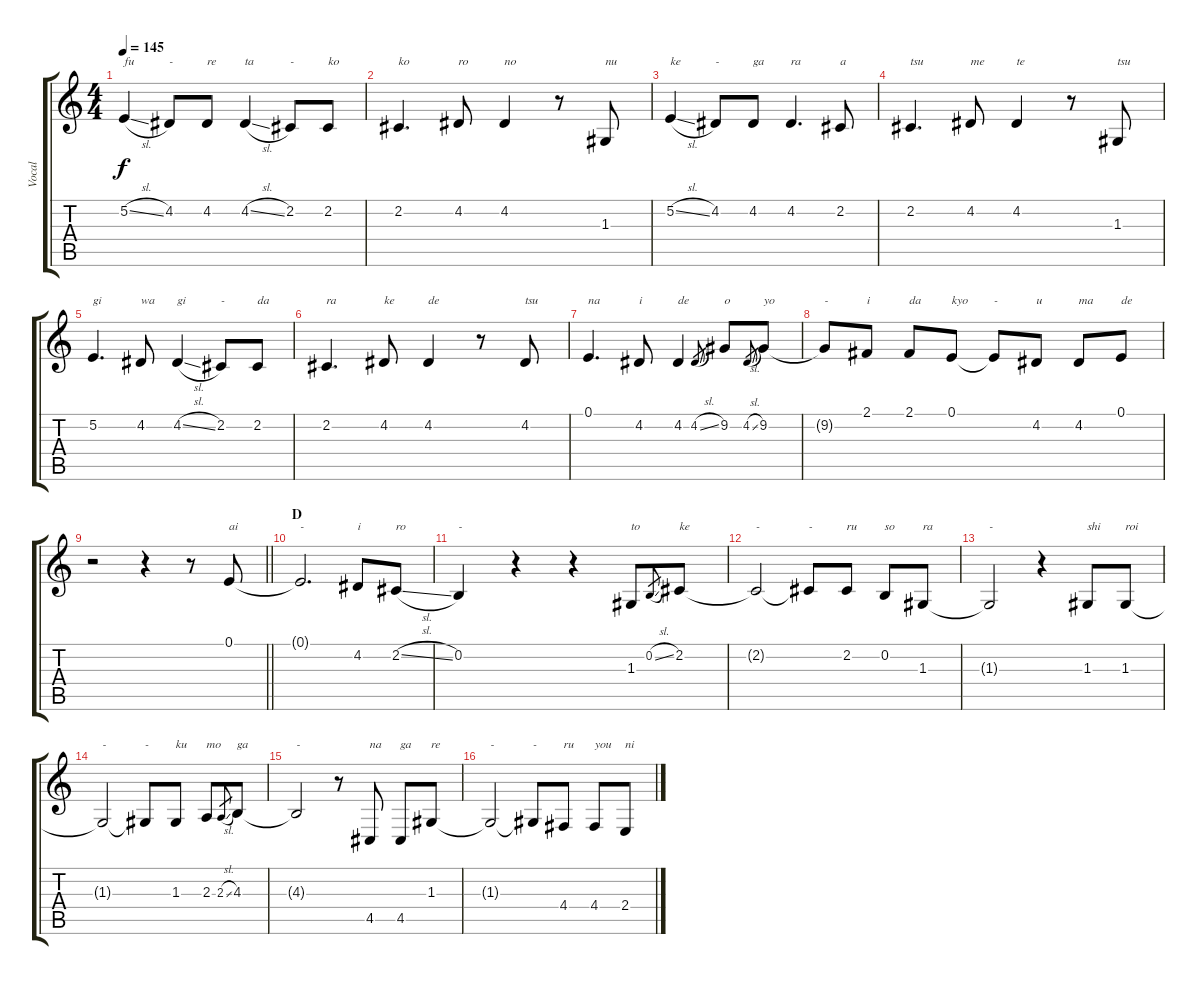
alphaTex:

\track ("Vocal" "Vocal") {instrument clarinet}
\staff {score tabs}
\tuning (E4 B3 G3 D3 A2 E2) {hide}
\ts (4 4)
\tempo 145
\clef g2
\ks c
5.2{sl}.4{txt "fu" dy f} 4.2.8{txt "-"} 4.2.8{txt "re"} 4.2{sl}.4{txt "ta"} 2.2.8{txt "-"} 2.2.8{txt "ko"} |
2.2.4{d txt "ko"} 4.2.8{txt "ro"} 4.2.4{txt "no"} r.8 1.3.8{txt "nu"} |
5.2{sl}.4{txt "ke"} 4.2.8{txt "-"} 4.2.8{txt "ga"} 4.2.4{d txt "ra"} 2.2.8{txt "a"} |
2.2.4{d txt "tsu"} 4.2.8{txt "me"} 4.2.4{txt "te"} r.8 1.3.8{txt "tsu"} |
5.2.4{d txt "gi"} 4.2.8{txt "wa"} 4.2{sl}.4{txt "gi"} 2.2.8{txt "-"} 2.2.8{txt "da"} |
2.2.4{d txt "ra"} 4.2.8{txt "ke"} 4.2.4{txt "de"} r.8 4.2.8{txt "tsu"} |
0.1.4{d txt "na"} 4.2.8{txt "i"} 4.2.4{txt "de"} 4.2{sl}.8{gr} 9.2.8{txt "o"} 4.2{sl}.8{gr} 9.2.8{txt "yo"} |
9.2{t}.8{txt "-"} 2.1.8{txt "i"} 2.1.8{txt "da"} 0.1.8{txt "kyo"} 0.1{t}.8{txt "-"} 4.2.8{txt "u"} 4.2.8{txt "ma"} 0.1.8{txt "de"} |
\barLineRight lightlight
r.2 r.4 r.8 0.1.8{txt "ai"} |
\section ("" "D")
0.1{t}.2{d txt "-"} 4.2.8{txt "i"} 2.2{sl}.8{txt "ro"} |
0.2.4{txt "-"} r.4 r.4 1.3.8{txt "to"} 0.2{sl}.8{gr} 2.2.8{txt "ke"} |
2.2{t}.2{txt "-"} 2.2{t}.8{txt "-"} 2.2.8{txt "ru"} 0.2.8{txt "so"} 1.3.8{txt "ra"} |
1.3{t}.2{txt "-"} r.4 1.3.8{txt "shi"} 1.3.8{txt "roi"} |
1.3{t}.2{txt "-"} 1.3{t}.8{txt "-"} 1.3.8{txt "ku"} 2.3.8{txt "mo"} 2.3{sl}.8{gr} 4.3.8{txt "ga"} |
4.3{t}.2{txt "-"} r.8 4.5.8{txt "na"} 4.5.8{txt "ga"} 1.3.8{txt "re"} |
1.3{t}.2{txt "-"} 1.3{t}.8{txt "-"} 4.4.8{txt "ru"} 4.4.8{txt "you"} 2.4.8{txt "ni"}
